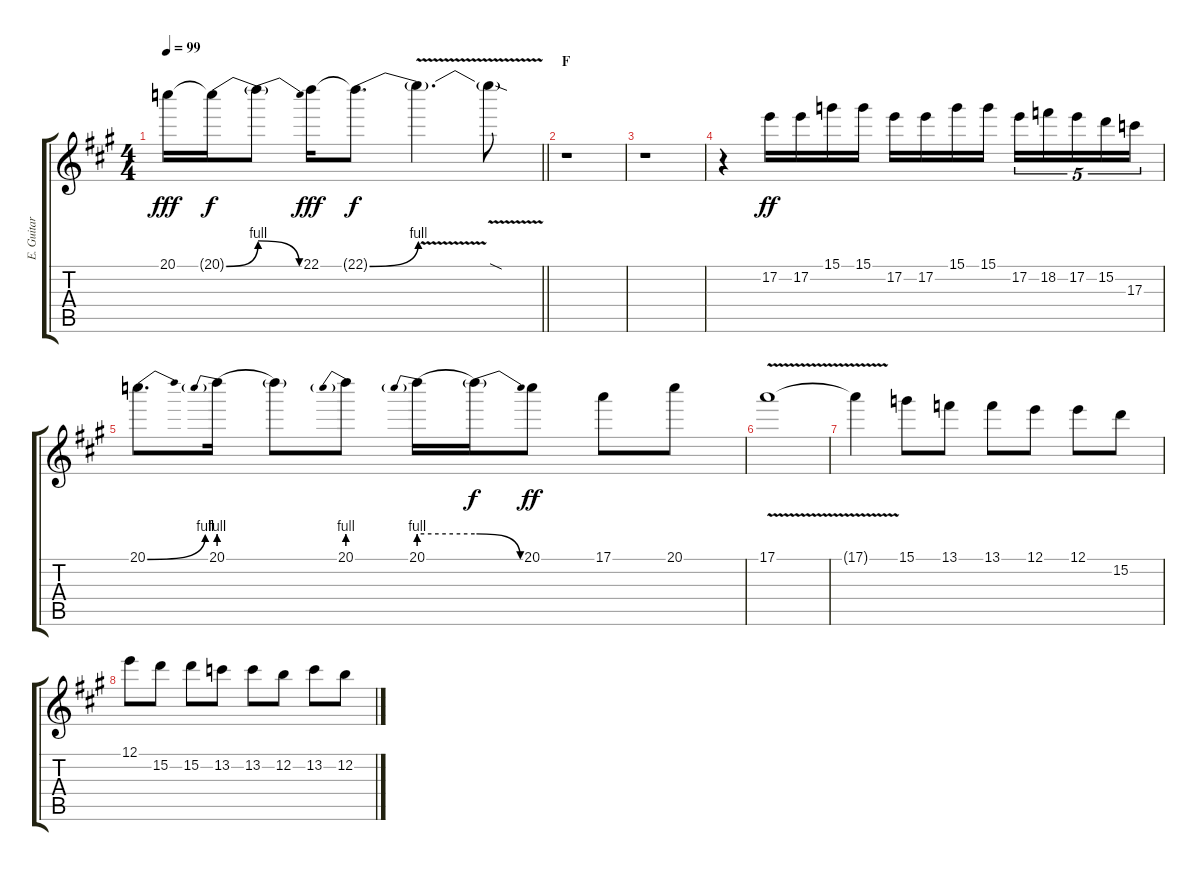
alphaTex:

\track ("E. Guitar III" "E. Guitar ") {instrument overdrivenguitar}
\staff {score tabs}
\tuning (E4 B3 G3 D3 A2 E2) {hide}
\ts (4 4)
\tempo 99
\clef g2
\barLineRight lightlight
\ks a
20.1.16{dy fff} 20.1{be (bend 0 0 60 4) t}.16{dy f} 20.1{be (release 0 4 60 0) t}.8 22.1.16{dy fff} 22.1{be (bend 0 0 60 4) t}.8{d dy f} 22.1{v t}.4{d} 22.1{sod t}.8 |
\section ("" "F")
r.1 |
r.1 |
r.4 17.2.16{dy ff} 17.2.16 15.1.16 15.1.16 17.2.16 17.2.16 15.1.16 15.1.16 17.2.16{tu (5 4)} 18.2.16{tu (5 4)} 17.2.16{tu (5 4)} 15.2.16{tu (5 4)} 17.3.16{tu (5 4)} |
20.1{be (bend 0 0 60 4)}.8{d} 20.1{be (prebend 0 4 60 4)}.16 20.1{t}.8 20.1{be (prebend 0 4 60 4)}.8 20.1{be (prebend 0 4 60 4)}.16 20.1{be (release 0 4 60 0) t}.16{dy f} 20.1.8{dy ff} 17.1.8 20.1.8 |
17.1{v}.1 |
17.1{t}.4 15.1.8 13.1.8 13.1.8 12.1.8 12.1.8 15.2.8 |
12.1.8 15.2.8 15.2.8 13.2.8 13.2.8 12.2.8 13.2.8 12.2.8
